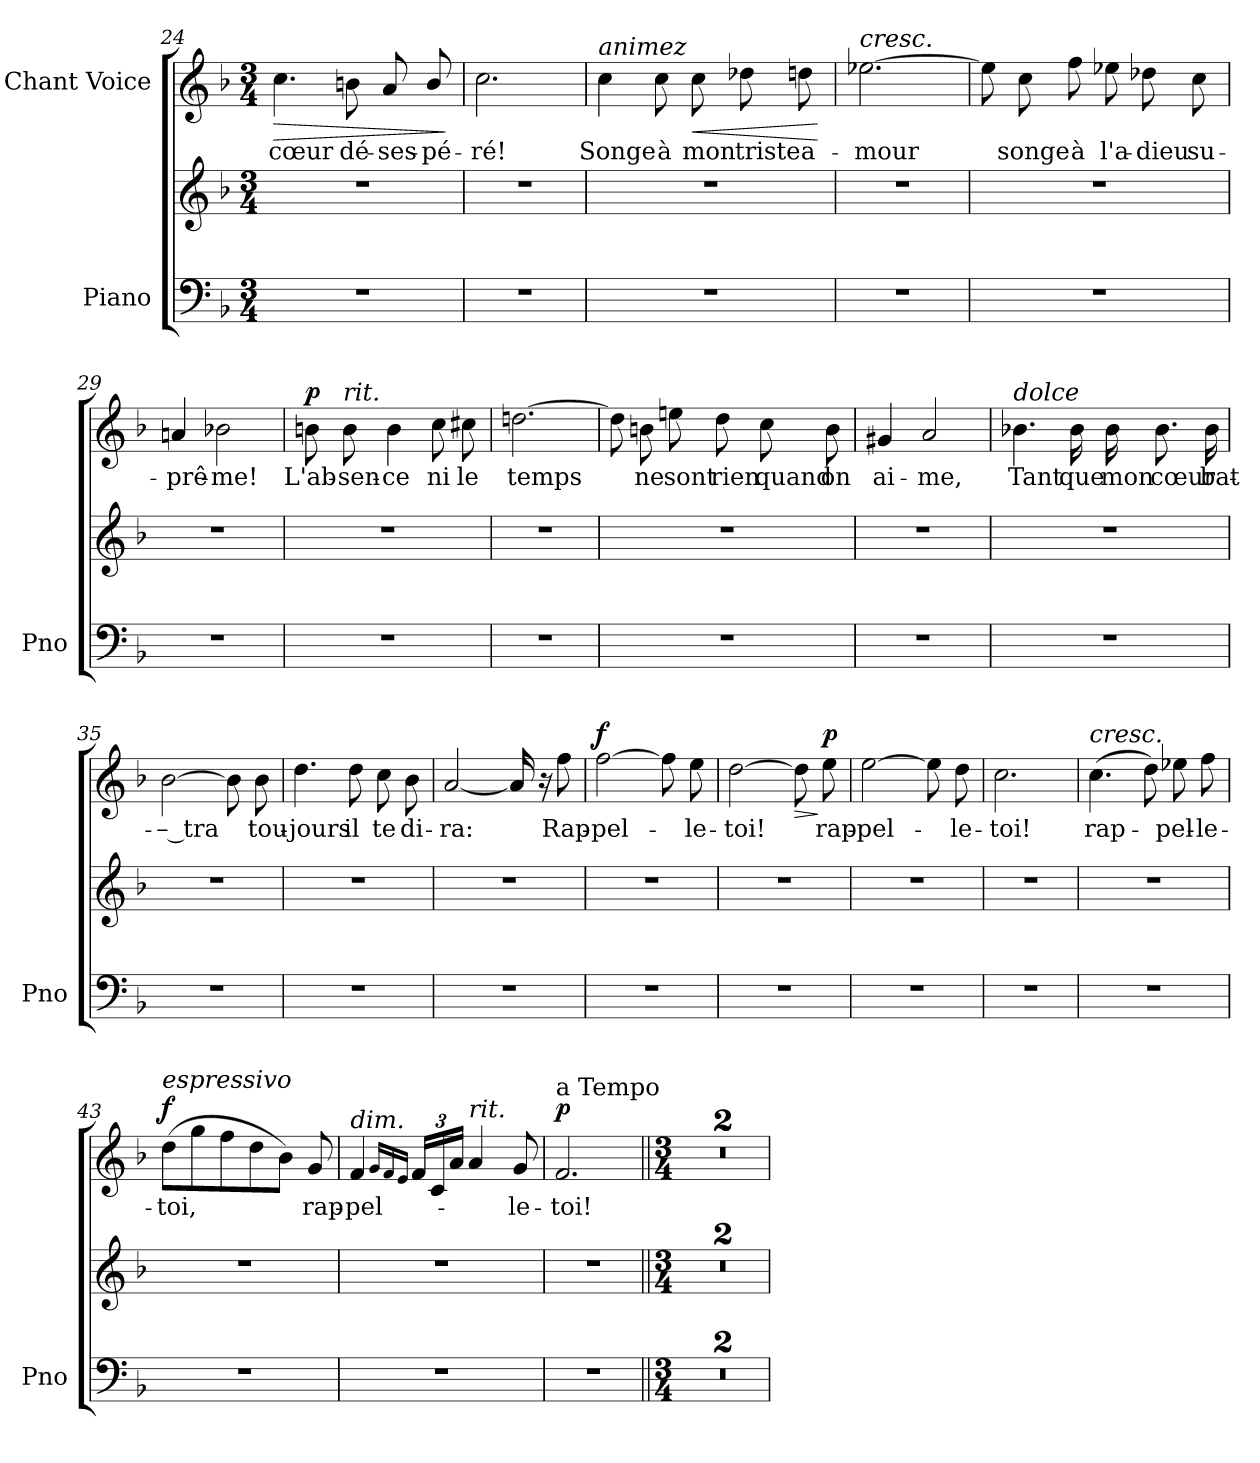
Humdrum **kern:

**kern	**kern	**kern	**text	**dynam
*part2	*part2	*part1	*part1	*part1
*staff3	*staff2	*staff1	*staff1	*staff1
*I"Piano	*	*I"Chant Voice	*	*
*I'Pno	*	*	*	*
*clefF4	*clefG2	*clefG2	*	*
*k[b-]	*k[b-]	*k[b-]	*	*
*M3/4	*M3/4	*M3/4	*	*
=24	=24	=24	=24	=24
!	!	!	!	!LO:HP:b
2.r	2.r	4.cc\	cœur	>
.	.	8bn\	dé-	.
.	.	8a/	-ses-	.
.	.	8b/	-pé-	.
.	.	.	.	]
=25	=25	=25	=25	=25
2.r	2.r	2.cc\	-ré!	.
=26	=26	=26	=26	=26
!	!	!LO:TX:i:t=animez	!	!
2.r	2.r	4cc\	Songe	.
.	.	8cc\	à	.
!	!	!	!	!LO:HP:b
.	.	8cc\	mon	<
.	.	8dd-X\	triste	.
.	.	8ddn\	a-	.
.	.	.	.	[
=27	=27	=27	=27	=27
!	!	!LO:TX:a:i:t=cresc.	!	!
2.r	2.r	[2.ee-X\	-mour	.
=28	=28	=28	=28	=28
2.r	2.r	8ee-\]	.	.
.	.	8cc\	songe	.
.	.	8ff\	à	.
.	.	8ee-X\	l'a-	.
.	.	8dd-X\	-dieu	.
.	.	8cc\	su-	.
=29	=29	=29	=29	=29
2.r	2.r	4an/	-prê-	.
.	.	2b-X\	-me!	.
=30	=30	=30	=30	=30
!	!	!	!	!LO:DY:a
2.r	2.r	8bn\	L'ab-	p
!	!	!LO:TX:a:i:t=rit.	!	!
.	.	8b\	-sen-	.
.	.	4b\	-ce	.
.	.	8cc\	ni	.
.	.	8cc#X\	le	.
=31	=31	=31	=31	=31
2.r	2.r	[2.ddn\	temps	.
=32	=32	=32	=32	=32
2.r	2.r	8dd\]	.	.
.	.	8bn\	ne	.
.	.	8een\	sont	.
.	.	8dd\	rien	.
.	.	8cc\	quand	.
.	.	8b\	on	.
=33	=33	=33	=33	=33
2.r	2.r	4g#X/	ai-	.
.	.	2a/	-me,	.
=34	=34	=34	=34	=34
!	!	!LO:TX:i:t=dolce	!	!
2.r	2.r	4.b-X\	-Tant	.
.	.	16b-\	que	.
.	.	16b-\	mon	.
.	.	8.b-\	cœur	.
.	.	16b-\	bat-	.
=35	=35	=35	=35	=35
2.r	2.r	[2b-\	-– tra	.
.	.	8b-\]	.	.
.	.	8b-\	tou-	.
=36	=36	=36	=36	=36
2.r	2.r	4.dd\	-jours	.
.	.	8dd\	il	.
.	.	8cc\	te	.
.	.	8b-\	di-	.
=37	=37	=37	=37	=37
2.r	2.r	[2a/	-ra:	.
.	.	16a/]	.	.
.	.	16r	.	.
.	.	8ff\	Rap-	.
=38	=38	=38	=38	=38
!	!	!	!	!LO:DY:a
2.r	2.r	[2ff\	-pel-	f
.	.	8ff\]	.	.
.	.	8ee\	-le-	.
=39	=39	=39	=39	=39
2.r	2.r	[2dd\	-toi!	.
!	!	!	!	!LO:HP:b
.	.	8dd\]	.	>
!	!	!	!	!LO:DY:n=1:a
.	.	8ee\	rap-	] p
=40	=40	=40	=40	=40
2.r	2.r	[2ee\	-pel-	.
.	.	8ee\]	.	.
.	.	8dd\	-le-	.
=41	=41	=41	=41	=41
2.r	2.r	2.cc\	-toi!	.
=42	=42	=42	=42	=42
!	!	!LO:TX:a:i:t=cresc.	!	!
2.r	2.r	(4.cc\	rap-	.
.	.	8dd\)	.	.
.	.	8ee-X\	-pel-	.
.	.	8ff\	-le-	.
=43	=43	=43	=43	=43
!	!	!LO:TX:i:t=espressivo	!	!
!	!	!	!	!LO:DY:a
2.r	2.r	(8dd\L	-toi,	f
.	.	8gg\	.	.
.	.	8ff\	.	.
.	.	8dd\	.	.
.	.	8b-\J)	.	.
.	.	8g/	rap-	.
=44	=44	=44	=44	=44
!	!	!LO:TX:a:i:t=dim.	!	!
2.r	2.r	4f/	-pel-	.
.	.	16qg/LL	.	.
.	.	16qf/	.	.
.	.	16qe/JJ	.	.
*	*	*Xbrackettup	*	*
.	.	24f/LL	.	.
.	.	24c/	.	.
.	.	24a/JJ	.	.
!	!	!LO:TX:a:i:t=rit.	!	!
.	.	4a/	.	.
.	.	8g/	-le-	.
=45	=45	=45	=45	=45
!	!	!LO:TX:a:t=a Tempo	!	!
!	!	!	!	!LO:DY:a
2.r	2.r	2.f/	-toi!	p
=1||	=1||	=1||	=1||	=1||
*M3/4	*M3/4	*M3/4	*	*
*	*	*MM96	*	*
2.r	2.r	2.r	.	.
=2	=2	=2	=2	=2
2.r	2.r	2.r	.	.
=	=	=	=	=
*-	*-	*-	*-	*-
